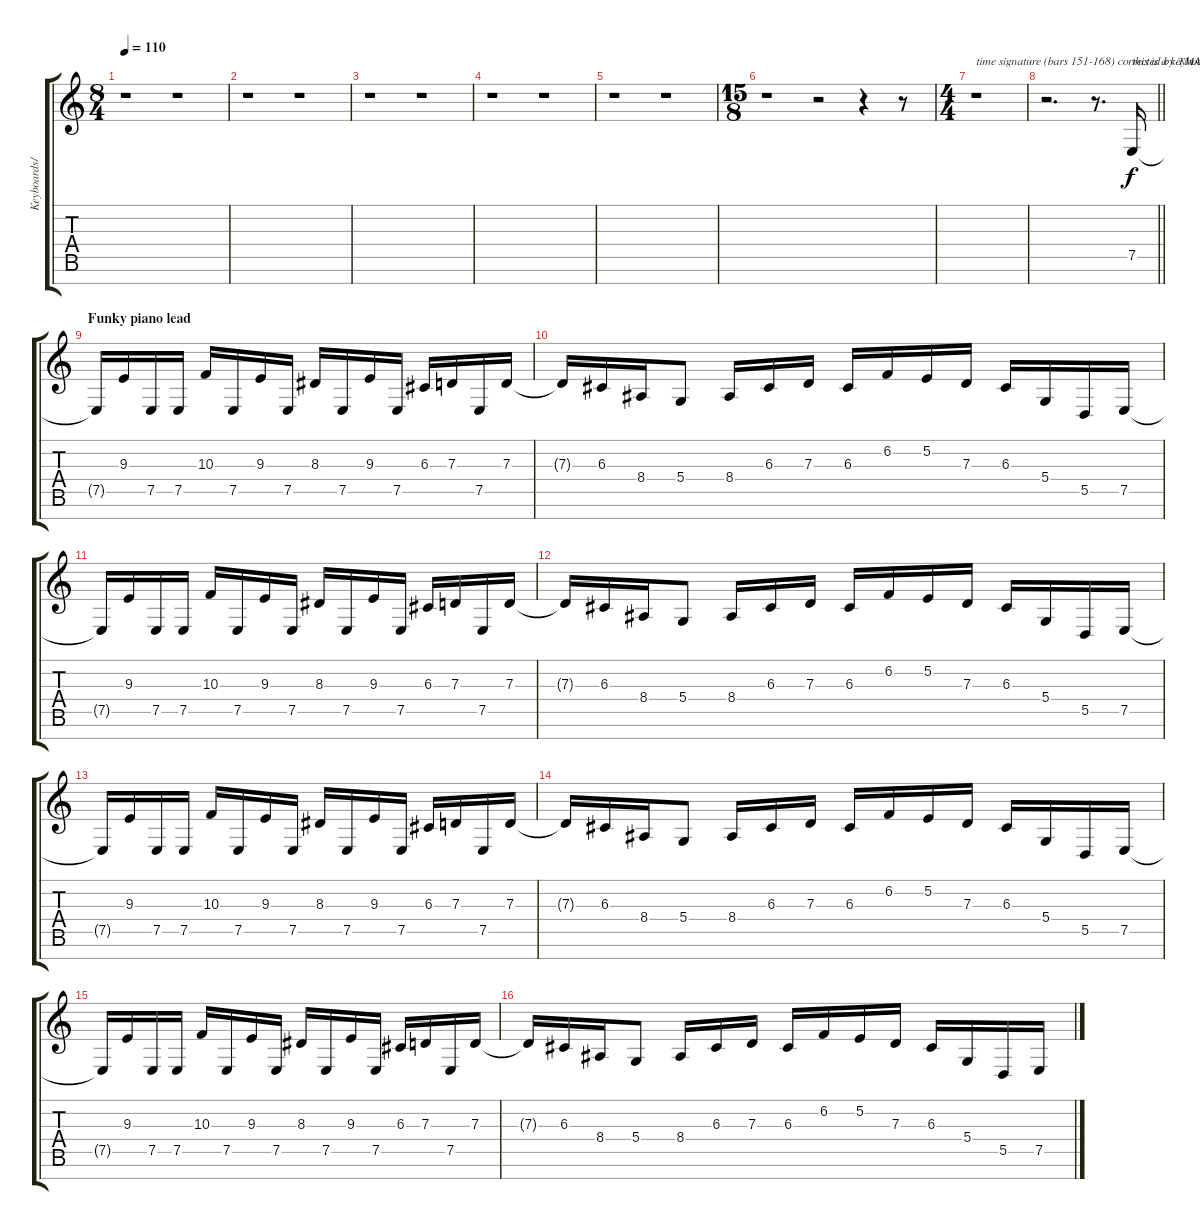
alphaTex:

\track ("Keyboards/Others" "Keyboards/") {instrument stringensemble1}
\staff {score tabs}
\tuning (E4 B3 G3 D3 A2 E2 E2) {hide}
\ts (8 4)
\tempo 110
\clef g2
\ks c
r.1{dy f} r.1 |
r.1 r.1 |
r.1 r.1 |
r.1 r.1 |
r.1 r.1 |
\ts (15 8)
r.1 r.2 r.4 r.8 |
\ts (4 4)
r.1{txt "time signature (bars 151-168) corrected by TMA-2. "} |
\barLineRight lightlight
r.2{d} r.8{d} 7.5.16{txt "this is a keyboard, NOT a guitar" balance 0 instrument electricguitarjazz} |
\section ("" "Funky piano lead")
7.5{t}.16 9.3.16 7.5.16 7.5.16 10.3.16 7.5.16 9.3.16 7.5.16 8.3.16 7.5.16 9.3.16 7.5.16 6.3.16 7.3.16 7.5.16 7.3.16 |
7.3{t}.16 6.3.16 8.4.16 5.4.8 8.4.16 6.3.16 7.3.16 6.3.16 6.2.16 5.2.16 7.3.16 6.3.16 5.4.16 5.5.16 7.5.16 |
7.5{t}.16 9.3.16 7.5.16 7.5.16 10.3.16 7.5.16 9.3.16 7.5.16 8.3.16 7.5.16 9.3.16 7.5.16 6.3.16 7.3.16 7.5.16 7.3.16 |
7.3{t}.16 6.3.16 8.4.16 5.4.8 8.4.16 6.3.16 7.3.16 6.3.16 6.2.16 5.2.16 7.3.16 6.3.16 5.4.16 5.5.16 7.5.16 |
7.5{t}.16 9.3.16 7.5.16 7.5.16 10.3.16 7.5.16 9.3.16 7.5.16 8.3.16 7.5.16 9.3.16 7.5.16 6.3.16 7.3.16 7.5.16 7.3.16 |
7.3{t}.16 6.3.16 8.4.16 5.4.8 8.4.16 6.3.16 7.3.16 6.3.16 6.2.16 5.2.16 7.3.16 6.3.16 5.4.16 5.5.16 7.5.16 |
7.5{t}.16 9.3.16 7.5.16 7.5.16 10.3.16 7.5.16 9.3.16 7.5.16 8.3.16 7.5.16 9.3.16 7.5.16 6.3.16 7.3.16 7.5.16 7.3.16 |
7.3{t}.16 6.3.16 8.4.16 5.4.8 8.4.16 6.3.16 7.3.16 6.3.16 6.2.16 5.2.16 7.3.16 6.3.16 5.4.16 5.5.16 7.5.16
